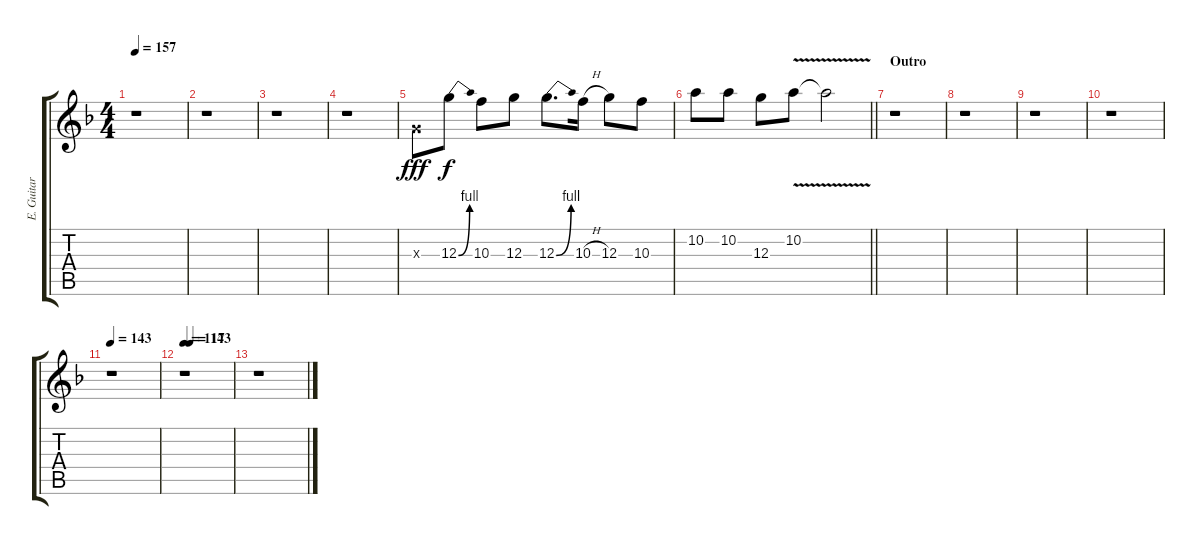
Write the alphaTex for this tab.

\track ("E. Guitar V" "E. Guitar ") {instrument overdrivenguitar}
\staff {score tabs}
\tuning (E4 B3 G3 D3 A2 E2) {hide}
\ts (4 4)
\tempo 157
\clef g2
\ks f
r.1{dy f} |
r.1 |
r.1 |
r.1 |
0.3{x}.8{dy fff} 12.3{be (bend 0 0 60 4)}.8{dy f} 10.3.8 12.3.8 12.3{be (bend 0 0 60 4)}.8{d} 10.3{h}.16 12.3.8 10.3.8 |
\barLineRight lightlight
10.2.8 10.2.8 12.3.8 10.2{v}.8 10.2{t}.2 |
\section ("" "Outro")
r.1 |
r.1 |
r.1 |
r.1 |
\tempo 143
r.1 |
\tempo 117
\tempo (143 0.125)
r.1 |
r.1
